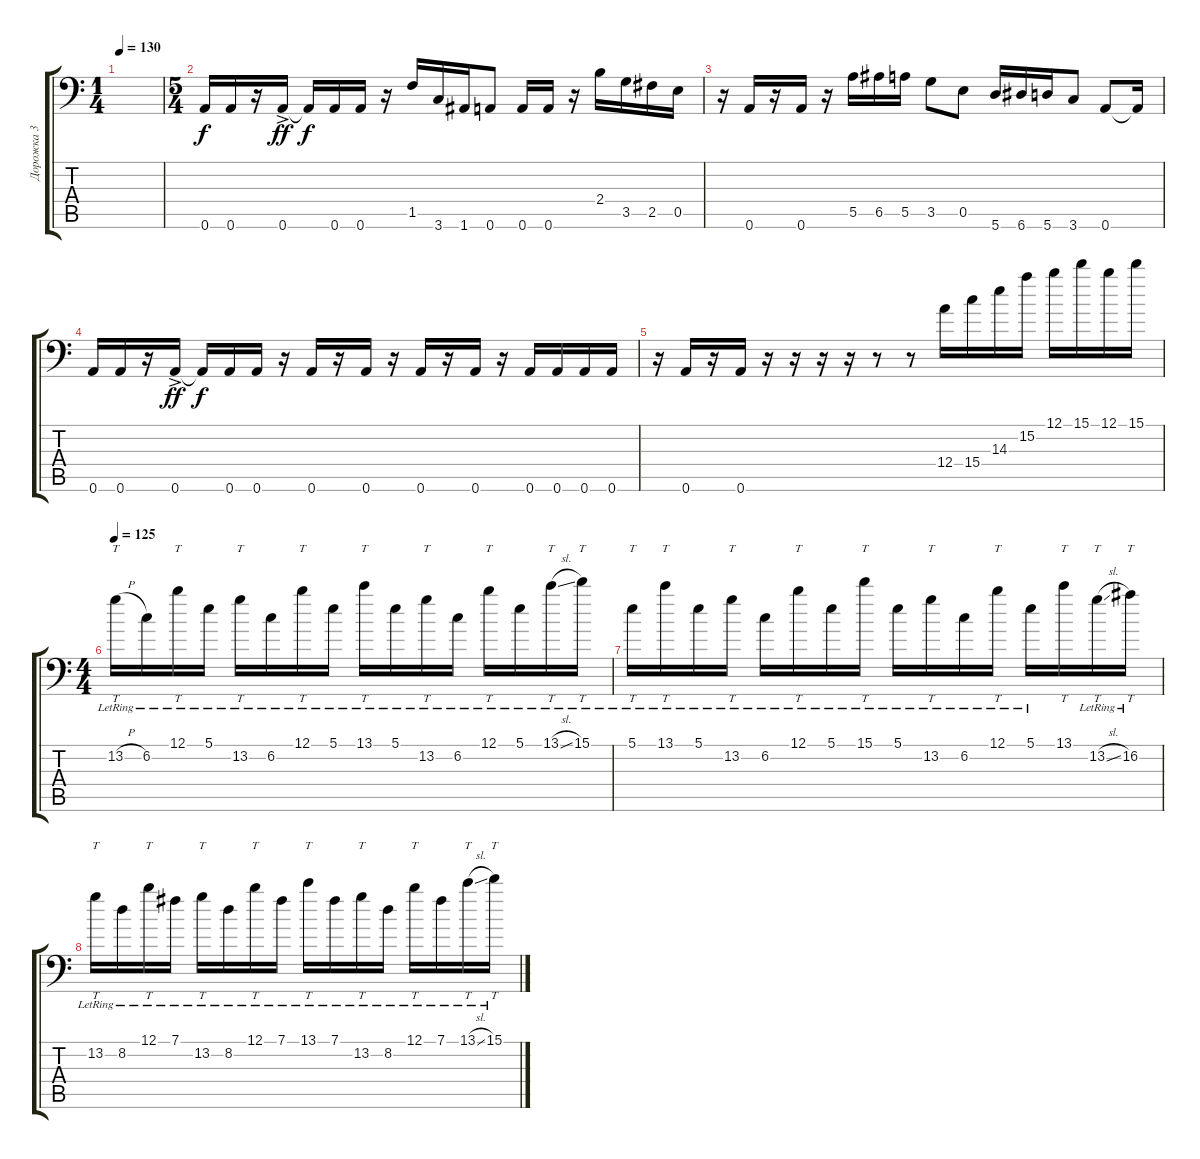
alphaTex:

\track ("Дорожка 3" "Дорожка 3") {mute instrument distortionguitar}
\staff {score tabs}
\tuning (B3 Gb3 D3 A2 E2 A1) {hide}
\ts (1 4)
\tempo 130
\clef f4
\ks c
|
\ts (5 4)
0.6.16 0.6.16 r.16 0.6{ac}.16{dy ff} 0.6{t}.16{dy f} 0.6.16 0.6.16 r.16 1.5.16 3.6.16 1.6.16 0.6.8 0.6.16 0.6.16 r.16 2.4.16 3.5.16 2.5.16 0.5.16 |
r.16 0.6.16 r.16 0.6.16 r.16 5.5.16 6.5.16 5.5.16 3.5.8 0.5.8 5.6.16 6.6.16 5.6.16 3.6.8 0.6.8 0.6{t}.16 |
0.6.16 0.6.16 r.16 0.6{ac}.16{dy ff} 0.6{t}.16{dy f} 0.6.16 0.6.16 r.16 0.6.16 r.16 0.6.16 r.16 0.6.16 r.16 0.6.16 r.16 0.6.16 0.6.16 0.6.16 0.6.16 |
r.16 0.6.16 r.16 0.6.16 r.16 r.16 r.16 r.16 r.8 r.8 12.4.16 15.4.16 14.3.16 15.2.16 12.1.16 15.1.16 12.1.16 15.1.16 |
\ts (4 4)
\tempo 125
13.2{h lr}.16{tt} 6.2{lr}.16 12.1{lr}.16{tt} 5.1{lr}.16 13.2{lr}.16{tt} 6.2{lr}.16 12.1{lr}.16{tt} 5.1{lr}.16 13.1{lr}.16{tt} 5.1{lr}.16 13.2{lr}.16{tt} 6.2{lr}.16 12.1{lr}.16{tt} 5.1{lr}.16 13.1{sl lr}.16{tt} 15.1{lr}.16{tt} |
5.1{lr}.16{tt} 13.1{lr}.16{tt} 5.1{lr}.16 13.2{lr}.16{tt} 6.2{lr}.16 12.1{lr}.16{tt} 5.1{lr}.16 15.1{lr}.16{tt} 5.1{lr}.16 13.2{lr}.16{tt} 6.2{lr}.16 12.1{lr}.16{tt} 5.1{lr}.16 13.1.16{tt} 13.2{sl lr}.16{tt} 16.2{lr}.16{tt} |
13.2{lr}.16{tt} 8.2{lr}.16 12.1{lr}.16{tt} 7.1{lr}.16 13.2{lr}.16{tt} 8.2{lr}.16 12.1{lr}.16{tt} 7.1{lr}.16 13.1{lr}.16{tt} 7.1{lr}.16 13.2{lr}.16{tt} 8.2{lr}.16 12.1{lr}.16{tt} 7.1{lr}.16 13.1{sl lr}.16{tt} 15.1{lr}.16{tt}
